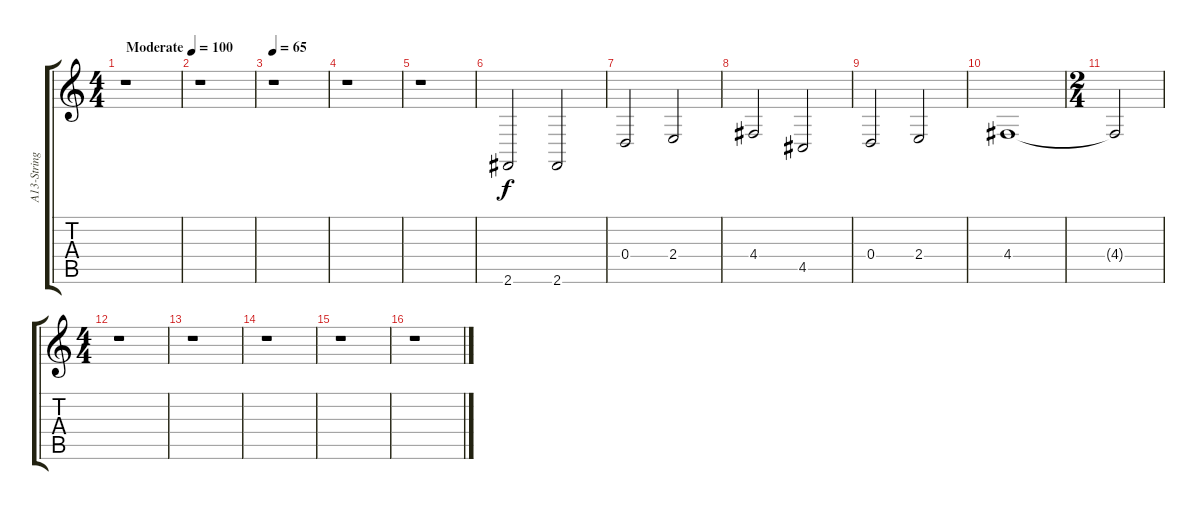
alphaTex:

\track ("A13-Strings   : " "A13-String") {instrument stringensemble1}
\staff {score tabs}
\tuning (E4 B3 G3 D3 A2 E2) {hide}
\ts (4 4)
\tempo (100 "Moderate")
\tempo 120
\tempo (100 "Moderate")
\clef g2
\ks c
r.1{dy f instrument stringensemble1} |
r.1 |
\tempo 65
r.1 |
r.1 |
r.1 |
2.6.2 2.6.2 |
0.4.2 2.4.2 |
4.4.2 4.5.2 |
0.4.2 2.4.2 |
4.4.1 |
\ts (2 4)
4.4{t}.2 |
\ts (4 4)
r.1 |
r.1 |
r.1 |
r.1 |
r.1
